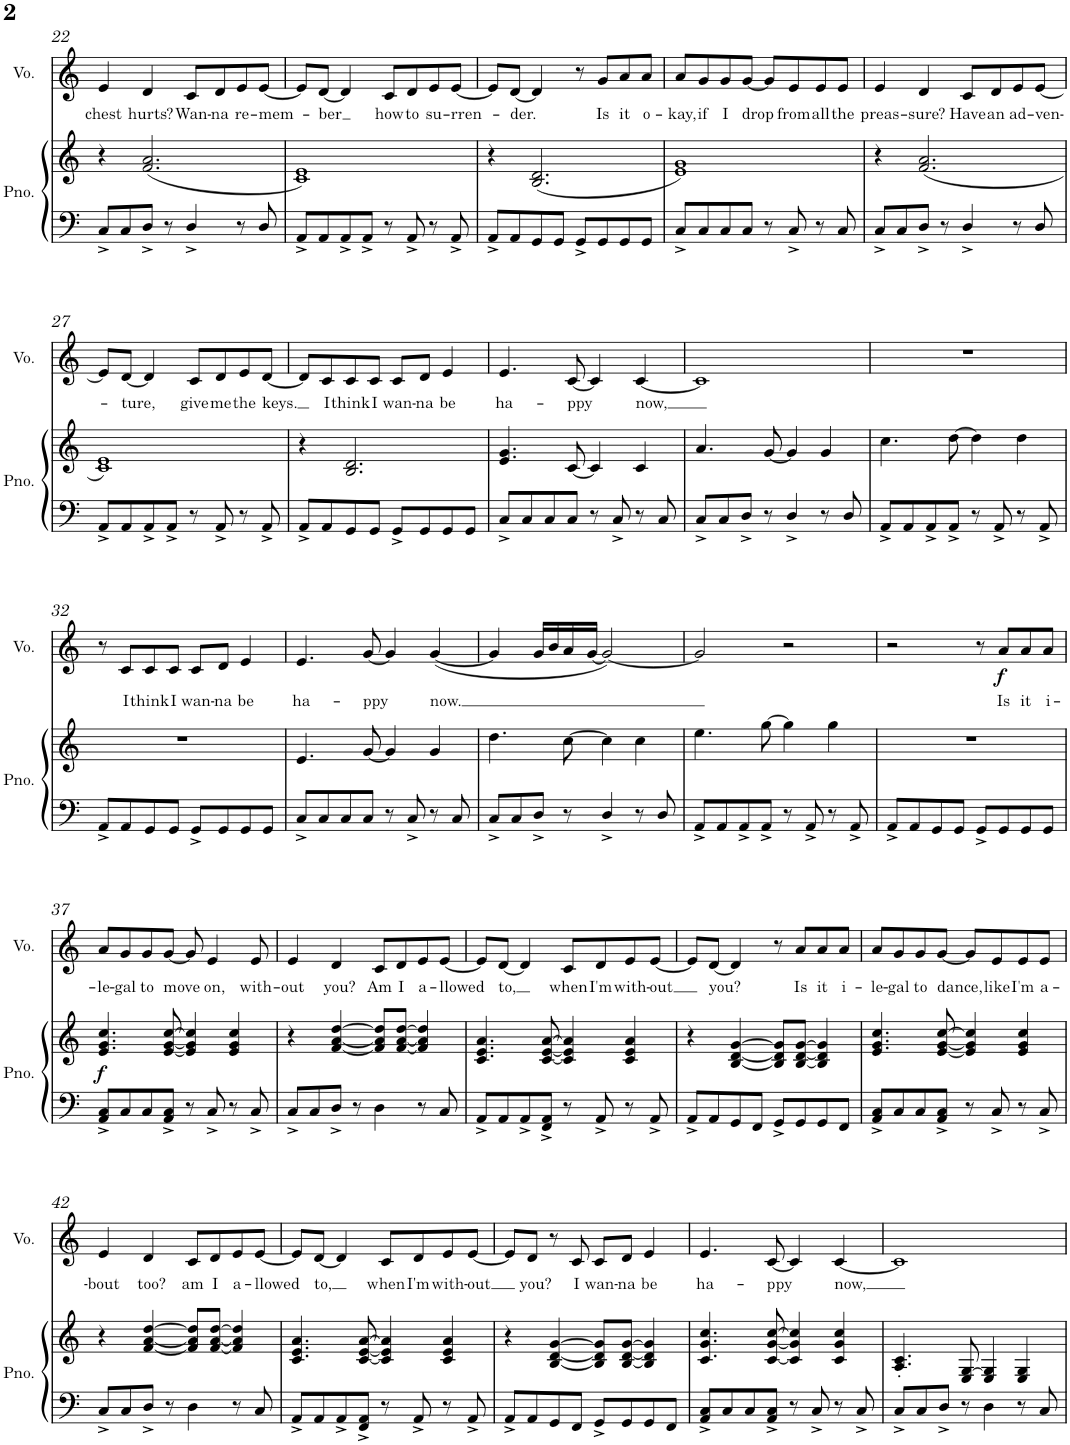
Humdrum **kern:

**kern	**kern	**dynam	**kern	**text	**dynam
*part2	*part2	*part2	*part1	*part1	*part1
*staff3	*staff2	*staff2/3	*staff1	*staff1	*staff1
*I"Piano	*	*	*I"Voice	*	*
*I'Pno.	*	*	*I'Vo.	*	*
!!LO:PB:g=z
*clefF4	*clefG2	*	*clefG2	*	*
*k[]	*k[]	*	*k[]	*	*
*M4/4	*M4/4	*	*M4/4	*	*
=22	=22	=22	=22	=22	=22
!	!	!	!	!LO:LY:b	!
8C^/L	4r	.	4e/	chest	.
8C/	.	.	.	.	.
!	!	!	!	!LO:LY:b	!
8D^/J	(2.f/ 2.a/	.	4d/	hurts?	.
8r	.	.	.	.	.
!	!	!	!	!LO:LY:b	!
4D^/	.	.	8c/L	Wan-	.
!	!	!	!	!LO:LY:b	!
.	.	.	8d/	-na	.
!	!	!	!	!LO:LY:b	!
8r	.	.	8e/	re-	.
!	!	!	!	!LO:LY:b	!
8D/	.	.	[8e/J	-mem-	.
=23	=23	=23	=23	=23	=23
8AA^/L	1c 1e)	.	8e/L]	.	.
!	!	!	!	!LO:LY:b	!
8AA/	.	.	[8d/J	-ber	.
8AA^/	.	.	4d/]	.	.
8AA^/J	.	.	.	.	.
!	!	!	!	!LO:LY:b	!
8r	.	.	8c/L	how	.
!	!	!	!	!LO:LY:b	!
8AA^/	.	.	8d/	to	.
!	!	!	!	!LO:LY:b	!
8r	.	.	8e/	su-	.
!	!	!	!	!LO:LY:b	!
8AA^/	.	.	[8e/J	-rren-	.
=24	=24	=24	=24	=24	=24
8AA^/L	4r	.	8e/L]	.	.
!	!	!	!	!LO:LY:b	!
8AA/	.	.	[8d/J	-der.	.
8GG/	(2.B/ 2.d/	.	4d/]	.	.
8GG/J	.	.	.	.	.
8GG^/L	.	.	8r	.	.
!	!	!	!	!LO:LY:b	!
8GG/	.	.	8g/L	Is	.
!	!	!	!	!LO:LY:b	!
8GG/	.	.	8a/	it	.
!	!	!	!	!LO:LY:b	!
8GG/J	.	.	8a/J	o-	.
=25	=25	=25	=25	=25	=25
!	!	!	!	!LO:LY:b	!
8C^/L	1e 1g)	.	8a/L	-kay,	.
!	!	!	!	!LO:LY:b	!
8C/	.	.	8g/	if	.
!	!	!	!	!LO:LY:b	!
8C/	.	.	8g/	I	.
!	!	!	!	!LO:LY:b	!
8C/J	.	.	[8g/J	drop	.
8r	.	.	8g/L]	.	.
!	!	!	!	!LO:LY:b	!
8C^/	.	.	8e/	from	.
!	!	!	!	!LO:LY:b	!
8r	.	.	8e/	all	.
!	!	!	!	!LO:LY:b	!
8C/	.	.	8e/J	the	.
=26	=26	=26	=26	=26	=26
!	!	!	!	!LO:LY:b	!
8C^/L	4r	.	4e/	preas-	.
8C/	.	.	.	.	.
!	!	!	!	!LO:LY:b	!
8D^/J	(2.f/ 2.a/	.	4d/	-sure?	.
8r	.	.	.	.	.
!	!	!	!	!LO:LY:b	!
4D^/	.	.	8c/L	Have	.
!	!	!	!	!LO:LY:b	!
.	.	.	8d/	an	.
!	!	!	!	!LO:LY:b	!
8r	.	.	8e/	ad-	.
!	!	!	!	!LO:LY:b	!
8D/	.	.	[8e/J	-ven-	.
!!LO:LB:g=z
=27	=27	=27	=27	=27	=27
8AA^/L	1c 1e)	.	8e/L]	.	.
!	!	!	!	!LO:LY:b	!
8AA/	.	.	[8d/J	-ture,	.
8AA^/	.	.	4d/]	.	.
8AA^/J	.	.	.	.	.
!	!	!	!	!LO:LY:b	!
8r	.	.	8c/L	give	.
!	!	!	!	!LO:LY:b	!
8AA^/	.	.	8d/	me	.
!	!	!	!	!LO:LY:b	!
8r	.	.	8e/	the	.
!	!	!	!	!LO:LY:b	!
8AA^/	.	.	[8d/J	keys.	.
=28	=28	=28	=28	=28	=28
8AA^/L	4r	.	8d/L]	.	.
!	!	!	!	!LO:LY:b	!
8AA/	.	.	8c/	I	.
!	!	!	!	!LO:LY:b	!
8GG/	2.B/ 2.d/	.	8c/	think	.
!	!	!	!	!LO:LY:b	!
8GG/J	.	.	8c/J	I	.
!	!	!	!	!LO:LY:b	!
8GG^/L	.	.	8c/L	wan-	.
!	!	!	!	!LO:LY:b	!
8GG/	.	.	8d/J	-na	.
!	!	!	!	!LO:LY:b	!
8GG/	.	.	4e/	be	.
8GG/J	.	.	.	.	.
=29	=29	=29	=29	=29	=29
!	!	!	!	!LO:LY:b	!
8C^/L	4.e/ 4.g/	.	4.e/	ha-	.
8C/	.	.	.	.	.
8C/	.	.	.	.	.
!	!	!	!	!LO:LY:b	!
8C/J	[8c/	.	[8c/	-ppy	.
8r	4c/]	.	4c/]	.	.
8C^/	.	.	.	.	.
!	!	!	!	!LO:LY:b	!
8r	4c/	.	[4c/	now,	.
8C/	.	.	.	.	.
=30	=30	=30	=30	=30	=30
8C^/L	4.a/	.	1c]	.	.
8C/	.	.	.	.	.
8D^/J	.	.	.	.	.
8r	[8g/	.	.	.	.
4D^/	4g/]	.	.	.	.
8r	4g/	.	.	.	.
8D/	.	.	.	.	.
=31	=31	=31	=31	=31	=31
8AA^/L	4.cc\	.	1r	.	.
8AA/	.	.	.	.	.
8AA^/	.	.	.	.	.
8AA^/J	[8dd\	.	.	.	.
8r	4dd\]	.	.	.	.
8AA^/	.	.	.	.	.
8r	4dd\	.	.	.	.
8AA^/	.	.	.	.	.
!!LO:LB:g=z
=32	=32	=32	=32	=32	=32
8AA^/L	1r	.	8r	.	.
!	!	!	!	!LO:LY:b	!
8AA/	.	.	8c/L	I	.
!	!	!	!	!LO:LY:b	!
8GG/	.	.	8c/	think	.
!	!	!	!	!LO:LY:b	!
8GG/J	.	.	8c/J	I	.
!	!	!	!	!LO:LY:b	!
8GG^/L	.	.	8c/L	wan-	.
!	!	!	!	!LO:LY:b	!
8GG/	.	.	8d/J	-na	.
!	!	!	!	!LO:LY:b	!
8GG/	.	.	4e/	be	.
8GG/J	.	.	.	.	.
=33	=33	=33	=33	=33	=33
!	!	!	!	!LO:LY:b	!
8C^/L	4.e/	.	4.e/	ha-	.
8C/	.	.	.	.	.
8C/	.	.	.	.	.
!	!	!	!	!LO:LY:b	!
8C/J	[8g/	.	[8g/	-ppy	.
8r	4g/]	.	4g/]	.	.
8C^/	.	.	.	.	.
!	!	!	!	!LO:LY:b	!
8r	4g/	.	([4g/	now.	.
8C/	.	.	.	.	.
=34	=34	=34	=34	=34	=34
8C^/L	4.dd\	.	4g/]	.	.
8C/	.	.	.	.	.
8D^/J	.	.	16g/LL	.	.
.	.	.	16b/	.	.
8r	[8cc\	.	16a/	.	.
.	.	.	qb	.	.
.	.	.	[16g/JJ	.	.
4D^/	4cc\]	.	2g/_)	.	.
8r	4cc\	.	.	.	.
8D/	.	.	.	.	.
=35	=35	=35	=35	=35	=35
8AA^/L	4.ee\	.	2g/]	.	.
8AA/	.	.	.	.	.
8AA^/	.	.	.	.	.
8AA^/J	[8gg\	.	.	.	.
8r	4gg\]	.	2r	.	.
8AA^/	.	.	.	.	.
8r	4gg\	.	.	.	.
8AA^/	.	.	.	.	.
=36	=36	=36	=36	=36	=36
8AA^/L	1r	.	2r	.	.
8AA/	.	.	.	.	.
8GG/	.	.	.	.	.
8GG/J	.	.	.	.	.
8GG^/L	.	.	8r	.	.
!	!	!	!	!LO:LY:b	!LO:DY:b
8GG/	.	.	8a/L	Is	f
!	!	!	!	!LO:LY:b	!
8GG/	.	.	8a/	it	.
!	!	!	!	!LO:LY:b	!
8GG/J	.	.	8a/J	i-	.
!!LO:LB:g=z
=37	=37	=37	=37	=37	=37
!	!	!LO:DY:b	!	!LO:LY:b	!
8AA/^ 8C/^L	4.e/ 4.g/ 4.cc/	f	8a/L	-le-	.
!	!	!	!	!LO:LY:b	!
8C/	.	.	8g/	-gal	.
!	!	!	!	!LO:LY:b	!
8C/	.	.	8g/	to	.
!	!	!	!	!LO:LY:b	!
8AA/^ 8C/^J	[8e/ [8g/ [8cc/	.	[8g/J	move	.
8r	4e/] 4g/] 4cc/]	.	8g/]	.	.
!	!	!	!	!LO:LY:b	!
8C^/	.	.	4e/	on,	.
8r	4e/ 4g/ 4cc/	.	.	.	.
!	!	!	!	!LO:LY:b	!
8C^/	.	.	8e/	with-	.
=38	=38	=38	=38	=38	=38
!	!	!	!	!LO:LY:b	!
8C^/L	4r	.	4e/	-out	.
8C/	.	.	.	.	.
!	!	!	!	!LO:LY:b	!
8D^/J	[4f/ [4a/ [4dd/	.	4d/	you?	.
8r	.	.	.	.	.
!	!	!	!	!LO:LY:b	!
4D\	8f/] 8a/] 8dd/]L	.	8c/L	Am	.
!	!	!	!	!LO:LY:b	!
.	[8f/ [8a/ [8dd/J	.	8d/	I	.
!	!	!	!	!LO:LY:b	!
8r	4f/] 4a/] 4dd/]	.	8e/	a-	.
!	!	!	!	!LO:LY:b	!
8C/	.	.	[8e/J	-llowed	.
=39	=39	=39	=39	=39	=39
8AA^/L	4.c/ 4.e/ 4.a/	.	8e/L]	.	.
!	!	!	!	!LO:LY:b	!
8AA/	.	.	[8d/J	to,	.
8AA^/	.	.	4d/]	.	.
8FF/^ 8AA/^J	[8c/ [8e/ [8a/	.	.	.	.
!	!	!	!	!LO:LY:b	!
8r	4c/] 4e/] 4a/]	.	8c/L	when	.
!	!	!	!	!LO:LY:b	!
8AA^/	.	.	8d/	I'm	.
!	!	!	!	!LO:LY:b	!
8r	4c/ 4e/ 4a/	.	8e/	with-	.
!	!	!	!	!LO:LY:b	!
8AA^/	.	.	[8e/J	-out	.
=40	=40	=40	=40	=40	=40
8AA^/L	4r	.	8e/L]	.	.
!	!	!	!	!LO:LY:b	!
8AA/	.	.	[8d/J	you?	.
8GG/	[4B/ [4d/ [4g/	.	4d/]	.	.
8FF/J	.	.	.	.	.
8GG^/L	8B/] 8d/] 8g/]L	.	8r	.	.
!	!	!	!	!LO:LY:b	!
8GG/	[8B/ [8d/ [8g/J	.	8a/L	Is	.
!	!	!	!	!LO:LY:b	!
8GG/	4B/] 4d/] 4g/]	.	8a/	it	.
!	!	!	!	!LO:LY:b	!
8FF/J	.	.	8a/J	i-	.
=41	=41	=41	=41	=41	=41
!	!	!	!	!LO:LY:b	!
8AA/^ 8C/^L	4.e/ 4.g/ 4.cc/	.	8a/L	-le-	.
!	!	!	!	!LO:LY:b	!
8C/	.	.	8g/	-gal	.
!	!	!	!	!LO:LY:b	!
8C/	.	.	8g/	to	.
!	!	!	!	!LO:LY:b	!
8AA/^ 8C/^J	[8e/ [8g/ [8cc/	.	[8g/J	dance,	.
8r	4e/] 4g/] 4cc/]	.	8g/L]	.	.
!	!	!	!	!LO:LY:b	!
8C^/	.	.	8e/	like	.
!	!	!	!	!LO:LY:b	!
8r	4e/ 4g/ 4cc/	.	8e/	I'm	.
!	!	!	!	!LO:LY:b	!
8C^/	.	.	8e/J	a-	.
!!LO:LB:g=z
=42	=42	=42	=42	=42	=42
!	!	!	!	!LO:LY:b	!
8C^/L	4r	.	4e/	-bout	.
8C/	.	.	.	.	.
!	!	!	!	!LO:LY:b	!
8D^/J	[4f/ [4a/ [4dd/	.	4d/	too?	.
8r	.	.	.	.	.
!	!	!	!	!LO:LY:b	!
4D\	8f/] 8a/] 8dd/]L	.	8c/L	am	.
!	!	!	!	!LO:LY:b	!
.	[8f/ [8a/ [8dd/J	.	8d/	I	.
!	!	!	!	!LO:LY:b	!
8r	4f/] 4a/] 4dd/]	.	8e/	a-	.
!	!	!	!	!LO:LY:b	!
8C/	.	.	[8e/J	-llowed	.
=43	=43	=43	=43	=43	=43
8AA^/L	4.c/ 4.e/ 4.a/	.	8e/L]	.	.
!	!	!	!	!LO:LY:b	!
8AA/	.	.	[8d/J	to,	.
8AA^/	.	.	4d/]	.	.
8FF/^ 8AA/^J	[8c/ [8e/ [8a/	.	.	.	.
!	!	!	!	!LO:LY:b	!
8r	4c/] 4e/] 4a/]	.	8c/L	when	.
!	!	!	!	!LO:LY:b	!
8AA^/	.	.	8d/	I'm	.
!	!	!	!	!LO:LY:b	!
8r	4c/ 4e/ 4a/	.	8e/	with-	.
!	!	!	!	!LO:LY:b	!
8AA^/	.	.	[8e/J	-out	.
=44	=44	=44	=44	=44	=44
8AA^/L	4r	.	8e/L]	.	.
!	!	!	!	!LO:LY:b	!
8AA/	.	.	8d/J	you?	.
8GG/	[4B/ [4d/ [4g/	.	8r	.	.
!	!	!	!	!LO:LY:b	!
8FF/J	.	.	8c/	I	.
!	!	!	!	!LO:LY:b	!
8GG^/L	8B/] 8d/] 8g/]L	.	8c/L	wan-	.
!	!	!	!	!LO:LY:b	!
8GG/	[8B/ [8d/ [8g/J	.	8d/J	-na	.
!	!	!	!	!LO:LY:b	!
8GG/	4B/] 4d/] 4g/]	.	4e/	be	.
8FF/J	.	.	.	.	.
=45	=45	=45	=45	=45	=45
!	!	!	!	!LO:LY:b	!
8AA/^ 8C/^L	4.c/ 4.g/ 4.cc/	.	4.e/	ha-	.
8C/	.	.	.	.	.
8C/	.	.	.	.	.
!	!	!	!	!LO:LY:b	!
8AA/^ 8C/^J	[8c/ [8g/ [8cc/	.	[8c/	-ppy	.
8r	4c/] 4g/] 4cc/]	.	4c/]	.	.
8C^/	.	.	.	.	.
!	!	!	!	!LO:LY:b	!
8r	4c/ 4g/ 4cc/	.	[4c/	now,	.
8C^/	.	.	.	.	.
=46	=46	=46	=46	=46	=46
8C^/L	4.A/' 4.c/'	.	1c]	.	.
8C/	.	.	.	.	.
8D^/J	.	.	.	.	.
8r	8E/ [8G/	.	.	.	.
4D\	4E/ 4G/]	.	.	.	.
8r	4E/ 4G/	.	.	.	.
8C/	.	.	.	.	.
=	=	=	=	=	=
*-	*-	*-	*-	*-	*-
